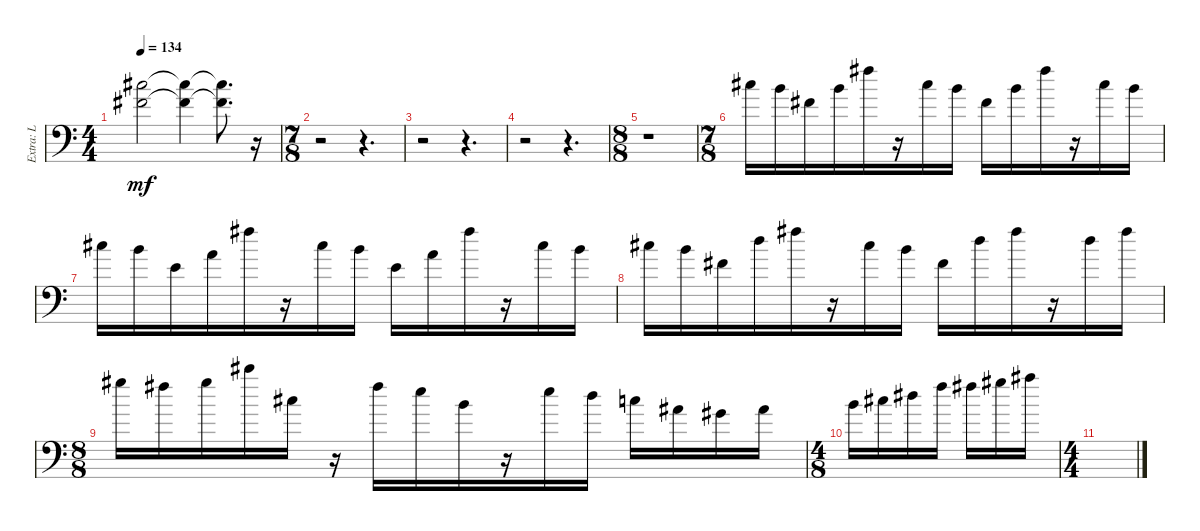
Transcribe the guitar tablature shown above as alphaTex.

\track ("Extra: L" "Extra: L") {instrument tuba}
\staff {score}
\tuning (E4 B3 G3 D3 A2 E2 B1) {hide}
\ts (4 4)
\tempo 134
\clef f4
\ks c
(2.1 14.2).2{dy mf} (2.1{t} 14.2{t}).4 (2.1{t} 14.2{t}).8{d} r.16 |
\ts (7 8)
r.2 r.4{d} |
r.2 r.4{d} |
r.2 r.4{d} |
\ts (8 8)
r.1 |
\ts (7 8)
9.1.16 7.1.16 2.1.16 7.1.16 14.1.16 r.16 9.1.16 7.1.16 2.1.16 7.1.16 14.1.16 r.16 9.1.16 7.1.16 |
9.1.16 7.1.16 0.1.16 5.1.16 14.1.16 r.16 9.1.16 7.1.16 0.1.16 5.1.16 14.1.16 r.16 9.1.16 7.1.16 |
9.1.16 7.1.16 2.1.16 10.1.16 14.1.16 r.16 9.1.16 7.1.16 2.1.16 10.1.16 14.1.16 r.16 10.1.16 14.1.16 |
\ts (8 8)
16.1.16 14.1.16 16.1.16 21.1.16 9.1.16 r.16 14.1.16 12.1.16 7.1.16 r.16 12.1.16 10.1.16 8.1.16 6.1.16 4.1.16 6.1.16 |
\ts (4 8)
7.1.16 9.1.16 11.1.16 13.1.16 14.1.16 16.1.16 18.1.16 |
\ts (4 4)
